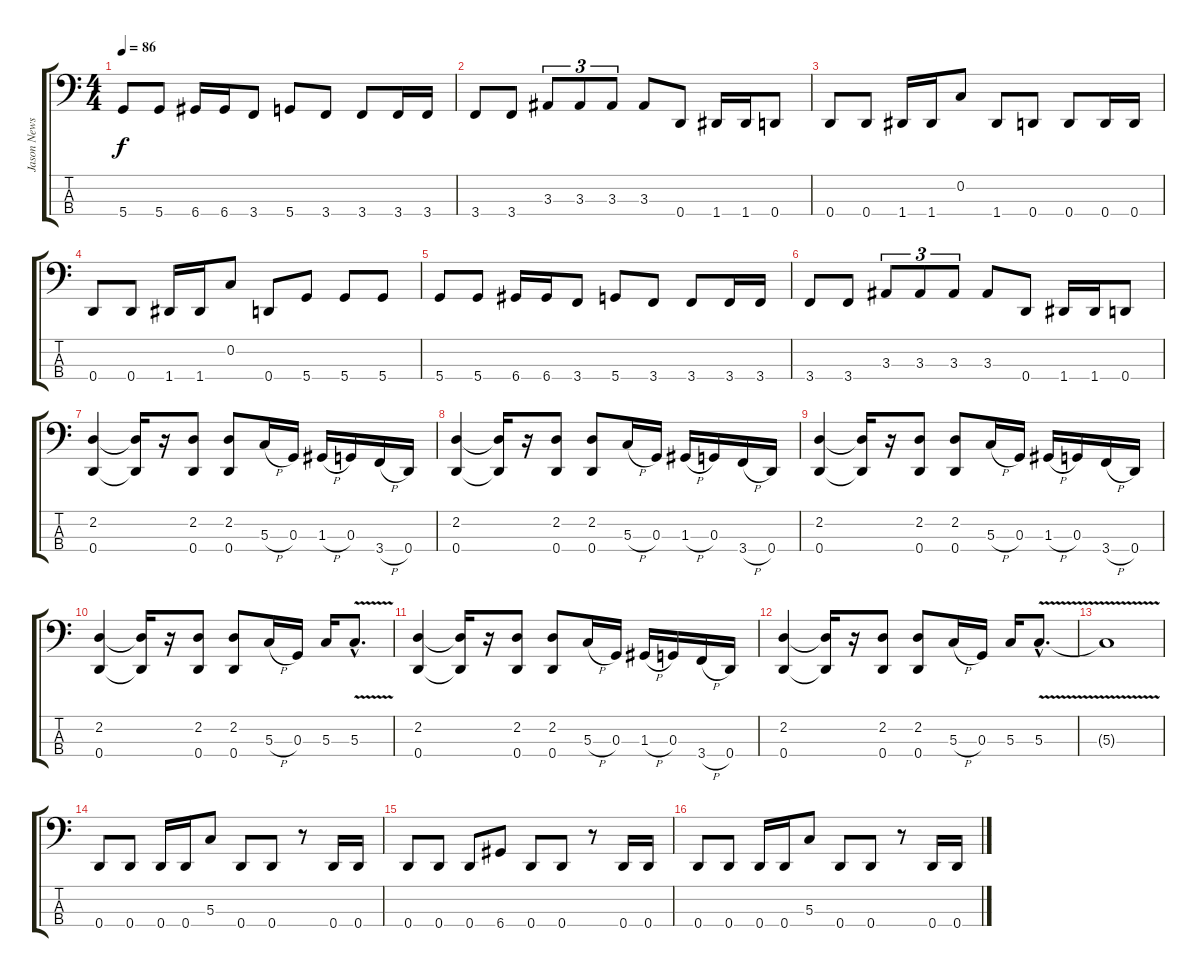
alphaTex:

\track ("Jason Newsted" "Jason News") {instrument electricbassfinger}
\staff {score tabs}
\tuning (F2 C2 G1 D1) {hide}
\ts (4 4)
\tempo 86
\clef f4
\ks c
5.4.8{dy f} 5.4.8 6.4.16 6.4.16 3.4.8 5.4.8 3.4.8 3.4.8 3.4.16 3.4.16 |
3.4.8 3.4.8 3.3.8{tu (3 2)} 3.3.8{tu (3 2)} 3.3.8{tu (3 2)} 3.3.8 0.4.8 1.4.16 1.4.16 0.4.8 |
0.4.8 0.4.8 1.4.16 1.4.16 0.2.8 1.4.8 0.4.8 0.4.8 0.4.16 0.4.16 |
0.4.8 0.4.8 1.4.16 1.4.16 0.2.8 0.4.8 5.4.8 5.4.8 5.4.8 |
5.4.8 5.4.8 6.4.16 6.4.16 3.4.8 5.4.8 3.4.8 3.4.8 3.4.16 3.4.16 |
3.4.8 3.4.8 3.3.8{tu (3 2)} 3.3.8{tu (3 2)} 3.3.8{tu (3 2)} 3.3.8 0.4.8 1.4.16 1.4.16 0.4.8 |
(2.2 0.4).4 (2.2{t} 0.4{t}).16 r.16 (2.2 0.4).8 (2.2 0.4).8 5.3{h}.16 0.3.16 1.3{h}.16 0.3.16 3.4{h}.16 0.4.16 |
(2.2 0.4).4 (2.2{t} 0.4{t}).16 r.16 (2.2 0.4).8 (2.2 0.4).8 5.3{h}.16 0.3.16 1.3{h}.16 0.3.16 3.4{h}.16 0.4.16 |
(2.2 0.4).4 (2.2{t} 0.4{t}).16 r.16 (2.2 0.4).8 (2.2 0.4).8 5.3{h}.16 0.3.16 1.3{h}.16 0.3.16 3.4{h}.16 0.4.16 |
(2.2 0.4).4 (2.2{t} 0.4{t}).16 r.16 (2.2 0.4).8 (2.2 0.4).8 5.3{h}.16 0.3.16 5.3.16 5.3{v hac}.8{d} |
(2.2 0.4).4 (2.2{t} 0.4{t}).16 r.16 (2.2 0.4).8 (2.2 0.4).8 5.3{h}.16 0.3.16 1.3{h}.16 0.3.16 3.4{h}.16 0.4.16 |
(2.2 0.4).4 (2.2{t} 0.4{t}).16 r.16 (2.2 0.4).8 (2.2 0.4).8 5.3{h}.16 0.3.16 5.3.16 5.3{v hac}.8{d} |
5.3{v t}.1 |
0.4.8 0.4.8 0.4.16 0.4.16 5.3.8 0.4.8 0.4.8 r.8 0.4.16 0.4.16 |
0.4.8 0.4.8 0.4.8 6.4.8 0.4.8 0.4.8 r.8 0.4.16 0.4.16 |
0.4.8 0.4.8 0.4.16 0.4.16 5.3.8 0.4.8 0.4.8 r.8 0.4.16 0.4.16
